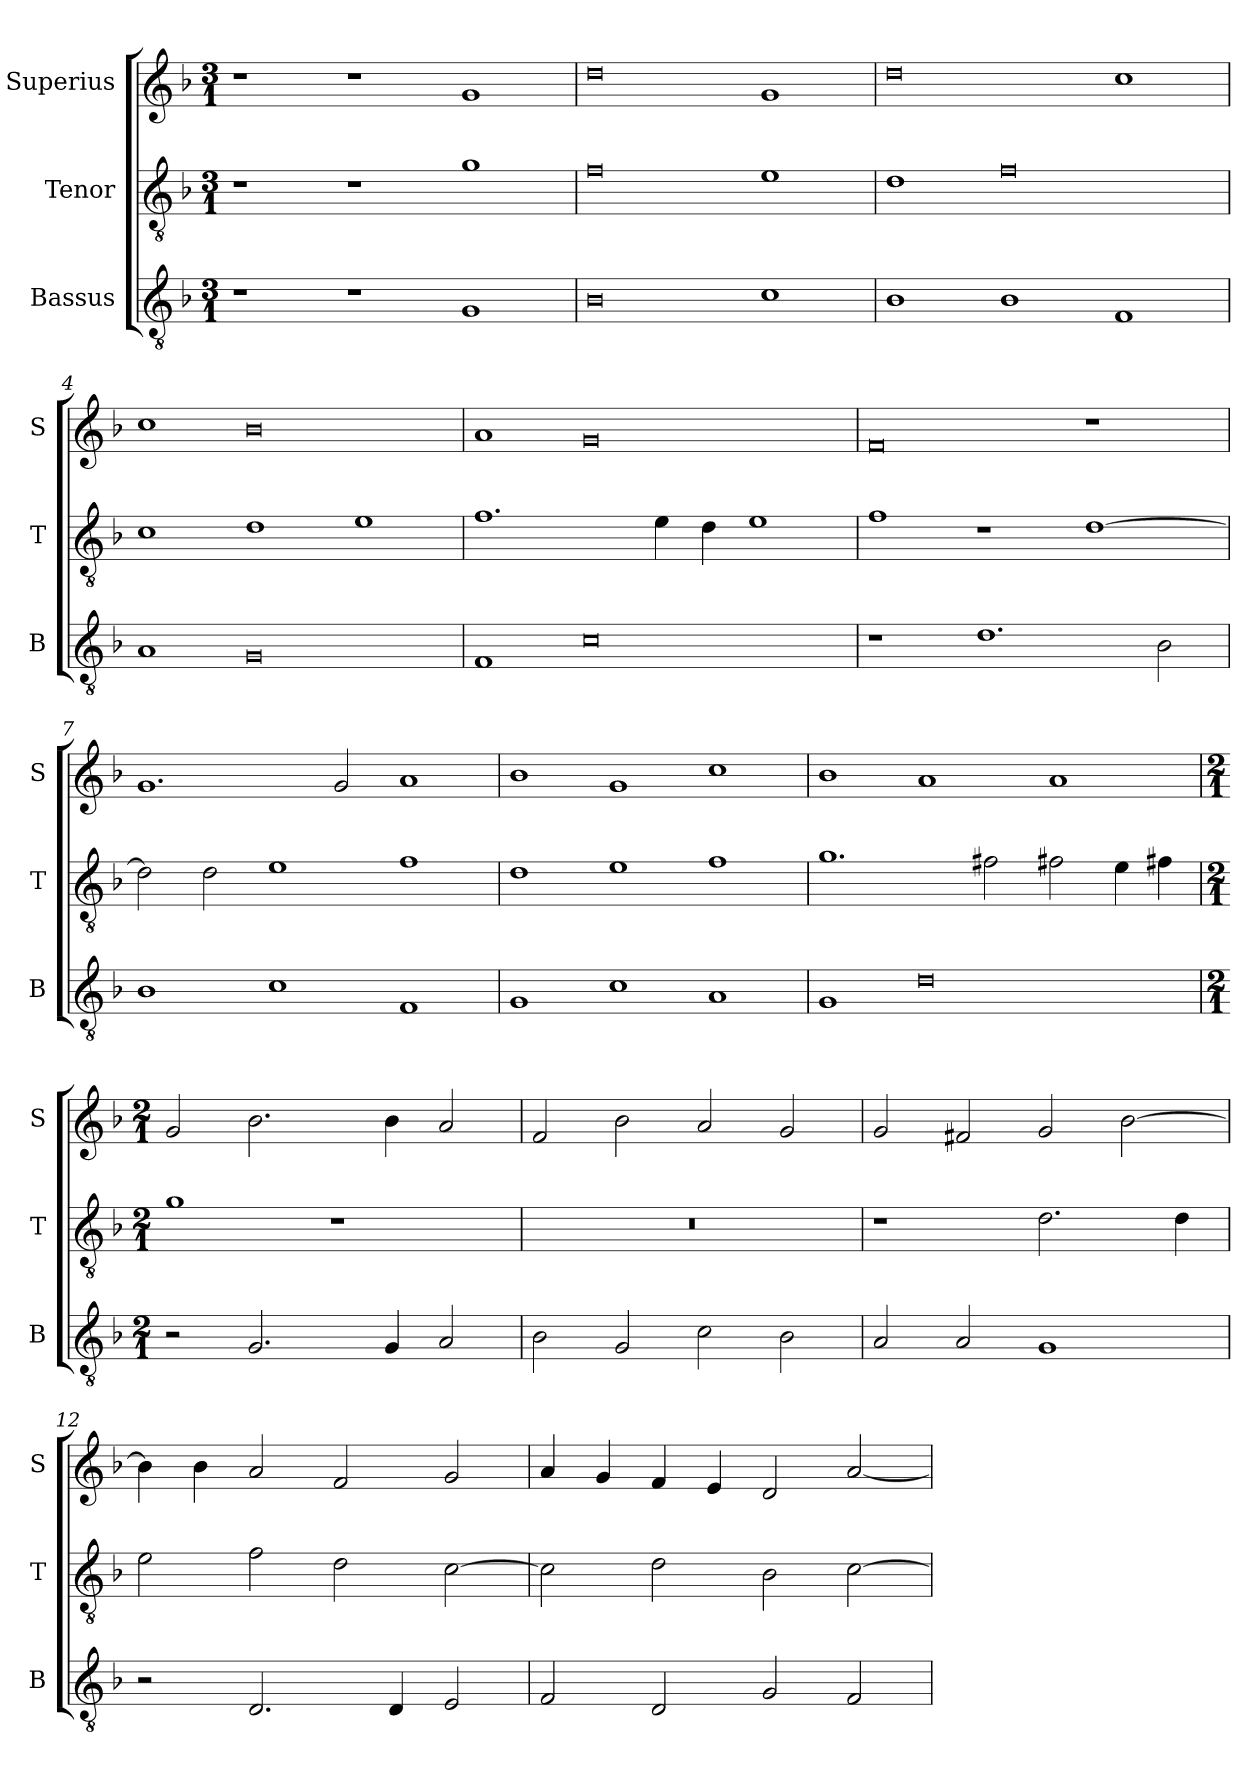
**kern	**kern	**kern
*part3	*part2	*part1
*staff3	*staff2	*staff1
*I"Bassus	*I"Tenor	*I"Superius
*I'B	*I'T	*I'S
*clefGv2	*clefGv2	*clefG2
*k[b-]	*k[b-]	*k[b-]
*F:	*F:	*F:
*M3/1	*M3/1	*M3/1
=1	=1	=1
1r	1r	1r
1r	1r	1r
1G	1g	1g
=2	=2	=2
0B-	0f	0dd
1c	1e	1g
=3	=3	=3
1B-	1d	0dd
1B-	0f	.
1F	.	1cc
=4	=4	=4
1A	1c	1cc
0G	1d	0b-
.	1e	.
=5	=5	=5
1F	1.f	1a
0c	.	0g
.	4e	.
.	4d	.
.	1e	.
=6	=6	=6
1r	1f	0f
1.d	1r	.
.	[1d	1r
2B-	.	.
=7	=7	=7
1B-	2d]	1.g
.	2d	.
1c	1e	.
.	.	2g
1F	1f	1a
=8	=8	=8
1G	1d	1b-
1c	1e	1g
1A	1f	1cc
=9	=9	=9
1G	1.g	1b-
0d	.	1a
.	2f#X	.
.	2f#X	1a
.	4e	.
.	4f#X	.
=	=	=
*M2/1	*M2/1	*M2/1
2r	1g	2g
2.G	.	2.b-
.	1r	.
4G	.	4b-
2A	.	2a
=10	=10	=10
2B-	0r	2f
2G	.	2b-
2c	.	2a
2B-	.	2g
=11	=11	=11
2A	1r	2g
2A	.	2f#X
1G	2.d	2g
.	.	[2b-
.	4d	.
=12	=12	=12
2r	2e	4b-]
.	.	4b-
2.D	2f	2a
.	2d	2f
4D	.	.
2E	[2c	2g
=13	=13	=13
2F	2c]	4a
.	.	4g
2D	2d	4f
.	.	4e
2G	2B-	2d
2F	[2c	[2a
=	=	=
*-	*-	*-
